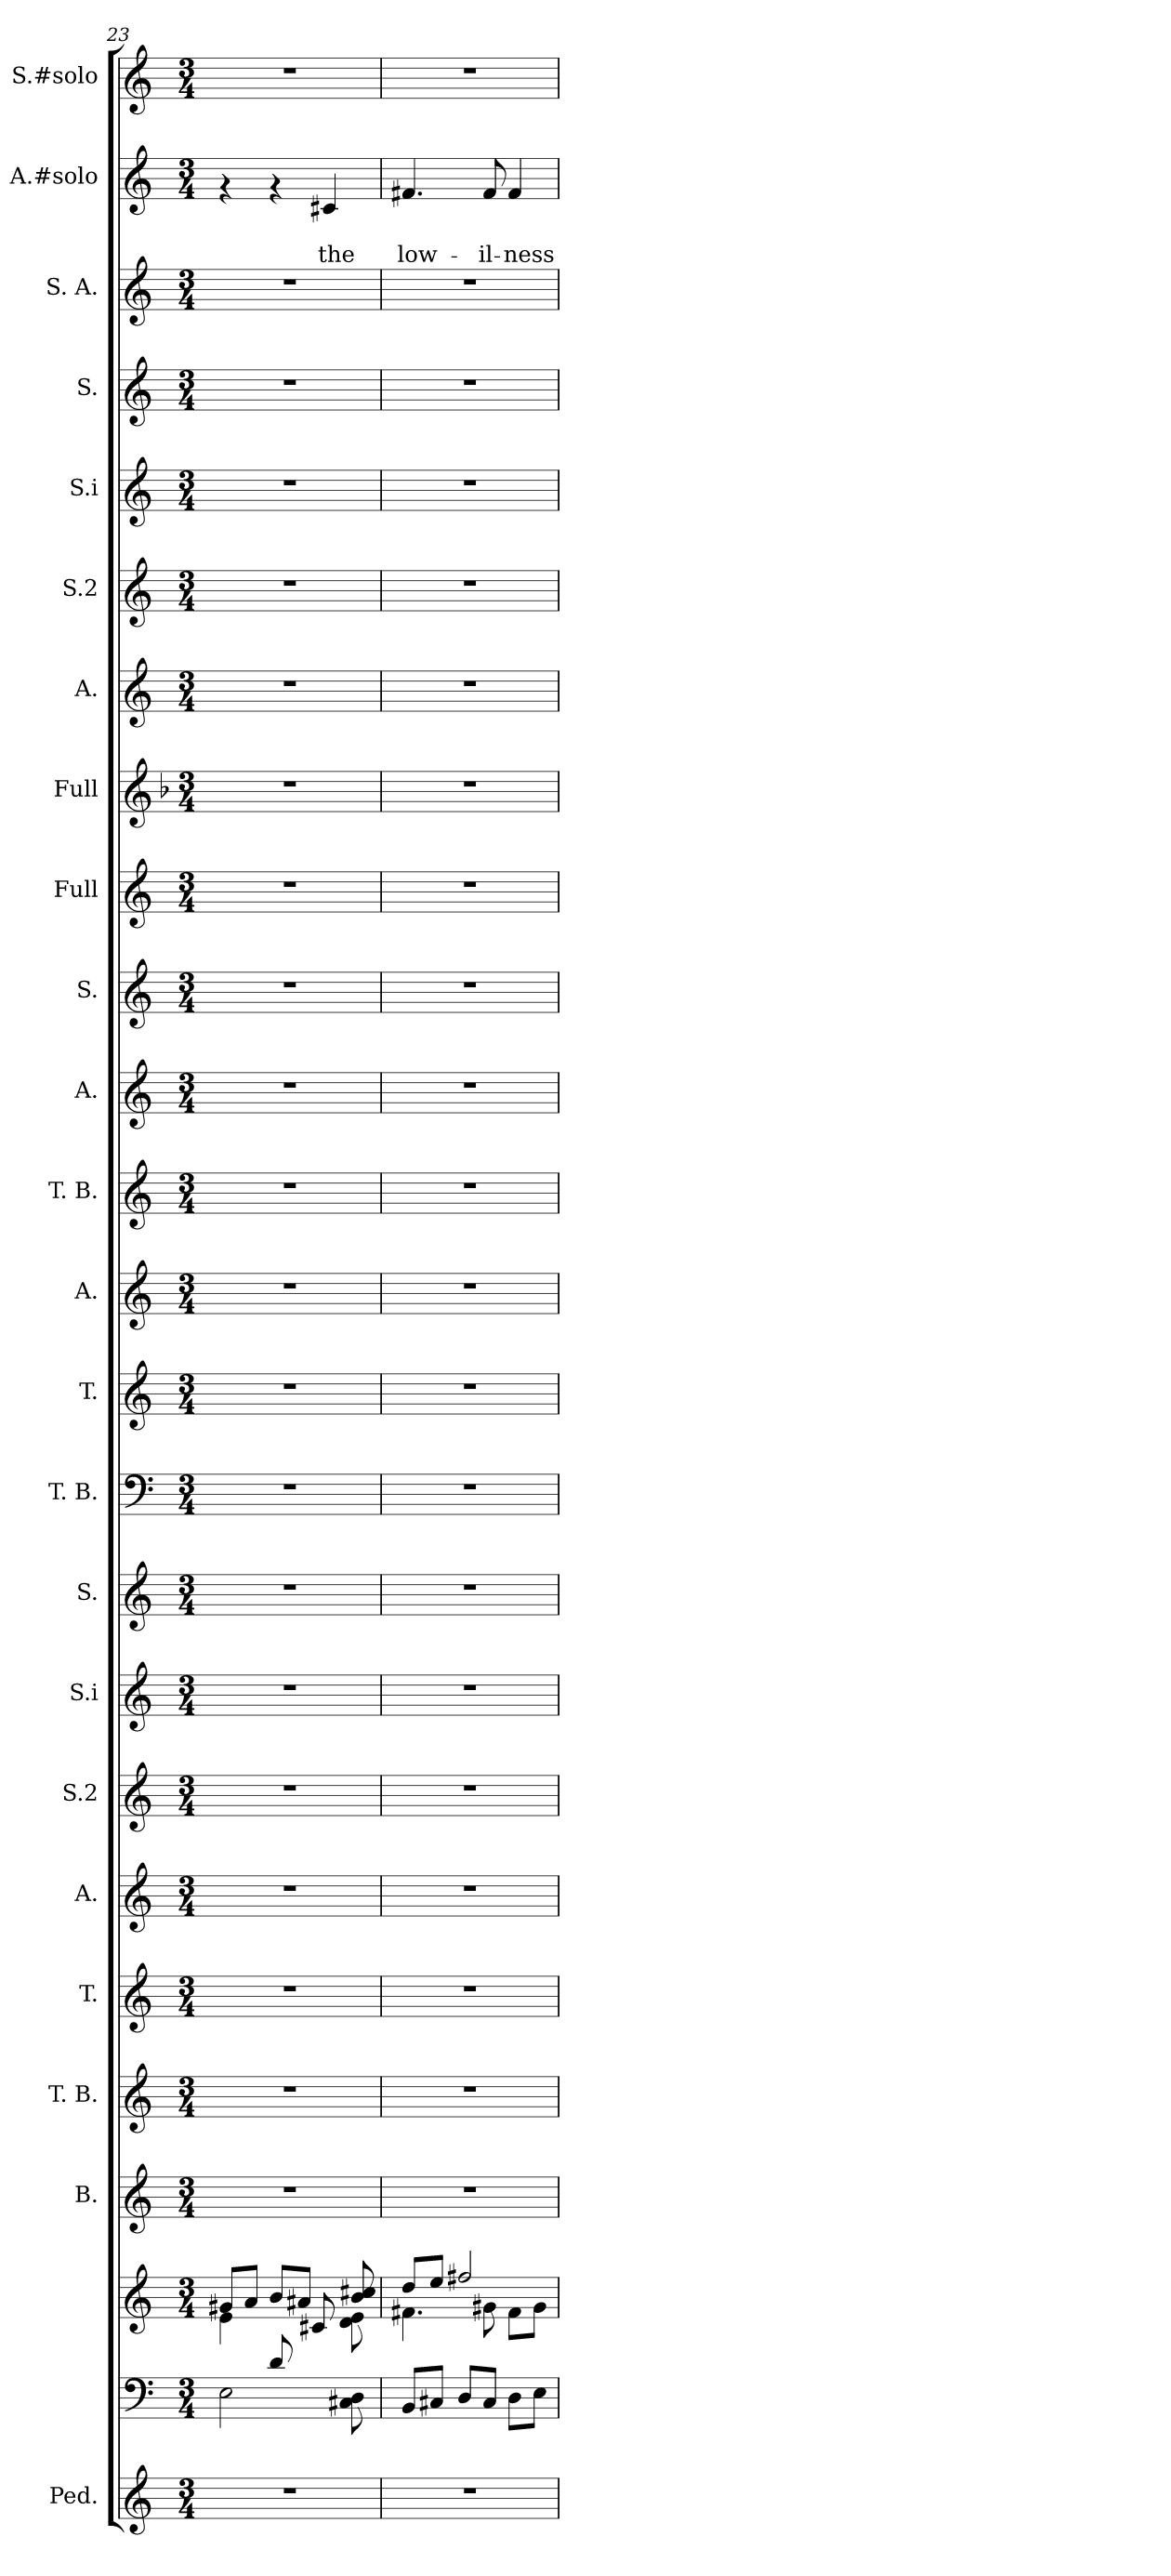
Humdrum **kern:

**kern	**kern	**kern	**kern	**kern	**kern	**kern	**kern	**kern	**kern	**kern	**kern	**kern	**kern	**kern	**kern	**kern	**kern	**kern	**kern	**kern	**kern	**kern	**kern	**text	**text	**kern
*part25	*part24	*part23	*part22	*part21	*part20	*part19	*part18	*part17	*part16	*part15	*part14	*part13	*part12	*part11	*part10	*part9	*part8	*part7	*part6	*part5	*part4	*part3	*part2	*part2	*part2	*part1
*staff25	*staff24	*staff23	*staff22	*staff21	*staff20	*staff19	*staff18	*staff17	*staff16	*staff15	*staff14	*staff13	*staff12	*staff11	*staff10	*staff9	*staff8	*staff7	*staff6	*staff5	*staff4	*staff3	*staff2	*staff2	*staff2	*staff1
*I"Ped.	*	*	*I"B.	*I"T. B.	*I"T.	*I"A.	*I"S.2	*I"S.i	*I"S.	*I"T. B.	*I"T.	*I"A.	*I"T. B.	*I"A.	*I"S.	*I"Full	*I"Full	*I"A.	*I"S.2	*I"S.i	*I"S.	*I"S. A.	*I"A.#solo	*	*	*I"S.#solo
*I'Ped.	*	*	*	*I'T. B.	*I'T.	*I'A.	*I'S.2	*I'S.i	*I'S.	*I'T. B.	*I'T.	*	*I'T. B.	*I'A.	*I'S.	*	*	*I'A.	*I'S.2	*I'S.i	*I'S.	*I'S. A.	*I'A.#solo	*	*	*I'S.#solo
*clefG2	*clefF4	*clefG2	*clefG2	*clefG2	*clefG2	*clefG2	*clefG2	*clefG2	*clefG2	*clefF4	*clefG2	*clefG2	*clefG2	*clefG2	*clefG2	*clefG2	*clefG2	*clefG2	*clefG2	*clefG2	*clefG2	*clefG2	*clefG2	*	*	*clefG2
*	*	*	*	*	*	*	*	*	*	*	*	*	*	*	*	*	*ITrd3c5	*	*	*	*	*	*	*	*	*
*k[]	*k[]	*k[]	*k[]	*k[]	*k[]	*k[]	*k[]	*k[]	*k[]	*k[]	*k[]	*k[]	*k[]	*k[]	*k[]	*k[]	*k[]	*k[]	*k[]	*k[]	*k[]	*k[]	*k[]	*	*	*k[]
*C:	*C:	*C:	*C:	*C:	*C:	*C:	*C:	*C:	*C:	*C:	*C:	*C:	*C:	*C:	*C:	*C:	*C:	*C:	*C:	*C:	*C:	*C:	*C:	*	*	*C:
*M3/4	*M3/4	*M3/4	*M3/4	*M3/4	*M3/4	*M3/4	*M3/4	*M3/4	*M3/4	*M3/4	*M3/4	*M3/4	*M3/4	*M3/4	*M3/4	*M3/4	*M3/4	*M3/4	*M3/4	*M3/4	*M3/4	*M3/4	*M3/4	*	*	*M3/4
=23	=23	=23	=23	=23	=23	=23	=23	=23	=23	=23	=23	=23	=23	=23	=23	=23	=23	=23	=23	=23	=23	=23	=23	=23	=23	=23
*	*^	*^	*	*	*	*	*	*	*	*	*	*	*	*	*	*	*	*	*	*	*	*	*	*	*	*
*	*	*	*	*^	*	*	*	*	*	*	*	*	*	*	*	*	*	*	*	*	*	*	*	*	*	*	*	*
2.r	2E\	4ryy	8g#X/L	4e\	4.ryy	2.r	2.r	2.r	2.r	2.r	2.r	2.r	2.r	2.r	2.r	2.r	2.r	2.r	2.r	2.r	2.r	2.r	2.r	2.r	2.r	4rf	.	.	2.r
.	.	.	8a/J	.	.	.	.	.	.	.	.	.	.	.	.	.	.	.	.	.	.	.	.	.	.	.	.	.	.
.	.	8d/	8b/L	4.ryy	.	.	.	.	.	.	.	.	.	.	.	.	.	.	.	.	.	.	.	.	.	4rf	.	.	.
.	.	4ryy	8a#X/J	.	8c#X/	.	.	.	.	.	.	.	.	.	.	.	.	.	.	.	.	.	.	.	.	.	.	.	.
!	!	!	!	!	!	!	!	!	!	!	!	!	!	!	!	!	!	!	!	!	!	!	!	!	!	!	!	!LO:LY:b	!
.	4ryy	.	8ryy	.	4ryy	.	.	.	.	.	.	.	.	.	.	.	.	.	.	.	.	.	.	.	.	4c#X/	.	the	.
.	.	8C#X\ 8D\	8b/ 8cc#X/	8d\ 8e\	.	.	.	.	.	.	.	.	.	.	.	.	.	.	.	.	.	.	.	.	.	.	.	.	.
*	*	*	*	*v	*v	*	*	*	*	*	*	*	*	*	*	*	*	*	*	*	*	*	*	*	*	*	*	*	*
=24	=24	=24	=24	=24	=24	=24	=24	=24	=24	=24	=24	=24	=24	=24	=24	=24	=24	=24	=24	=24	=24	=24	=24	=24	=24	=24	=24	=24
!	!	!	!	!	!	!	!	!	!	!	!	!	!	!	!	!	!	!	!	!	!	!	!	!	!	!	!LO:LY:b	!
*	*v	*v	*	*	*	*	*	*	*	*	*	*	*	*	*	*	*	*	*	*	*	*	*	*	*	*	*	*
2.r	8BB/L	8dd/L	4.f#X\	2.r	2.r	2.r	2.r	2.r	2.r	2.r	2.r	2.r	2.r	2.r	2.r	2.r	2.r	2.r	2.r	2.r	2.r	2.r	2.r	4.f#X/	.	low-	2.r
.	8C#X/J	8ee/J	.	.	.	.	.	.	.	.	.	.	.	.	.	.	.	.	.	.	.	.	.	.	.	.	.
.	8D/L	2ff#X/	.	.	.	.	.	.	.	.	.	.	.	.	.	.	.	.	.	.	.	.	.	.	.	.	.
!	!	!	!	!	!	!	!	!	!	!	!	!	!	!	!	!	!	!	!	!	!	!	!	!	!	!LO:LY:b	!
.	8C#/J	.	8g#X\	.	.	.	.	.	.	.	.	.	.	.	.	.	.	.	.	.	.	.	.	8f#/	.	-il-	.
!	!	!	!	!	!	!	!	!	!	!	!	!	!	!	!	!	!	!	!	!	!	!	!	!	!	!LO:LY:b	!
.	8D\L	.	8f#\L	.	.	.	.	.	.	.	.	.	.	.	.	.	.	.	.	.	.	.	.	4f#/	.	-ness	.
.	8E\J	.	8g#\J	.	.	.	.	.	.	.	.	.	.	.	.	.	.	.	.	.	.	.	.	.	.	.	.
*	*	*v	*v	*	*	*	*	*	*	*	*	*	*	*	*	*	*	*	*	*	*	*	*	*	*	*	*
=	=	=	=	=	=	=	=	=	=	=	=	=	=	=	=	=	=	=	=	=	=	=	=	=	=	=
*-	*-	*-	*-	*-	*-	*-	*-	*-	*-	*-	*-	*-	*-	*-	*-	*-	*-	*-	*-	*-	*-	*-	*-	*-	*-	*-
